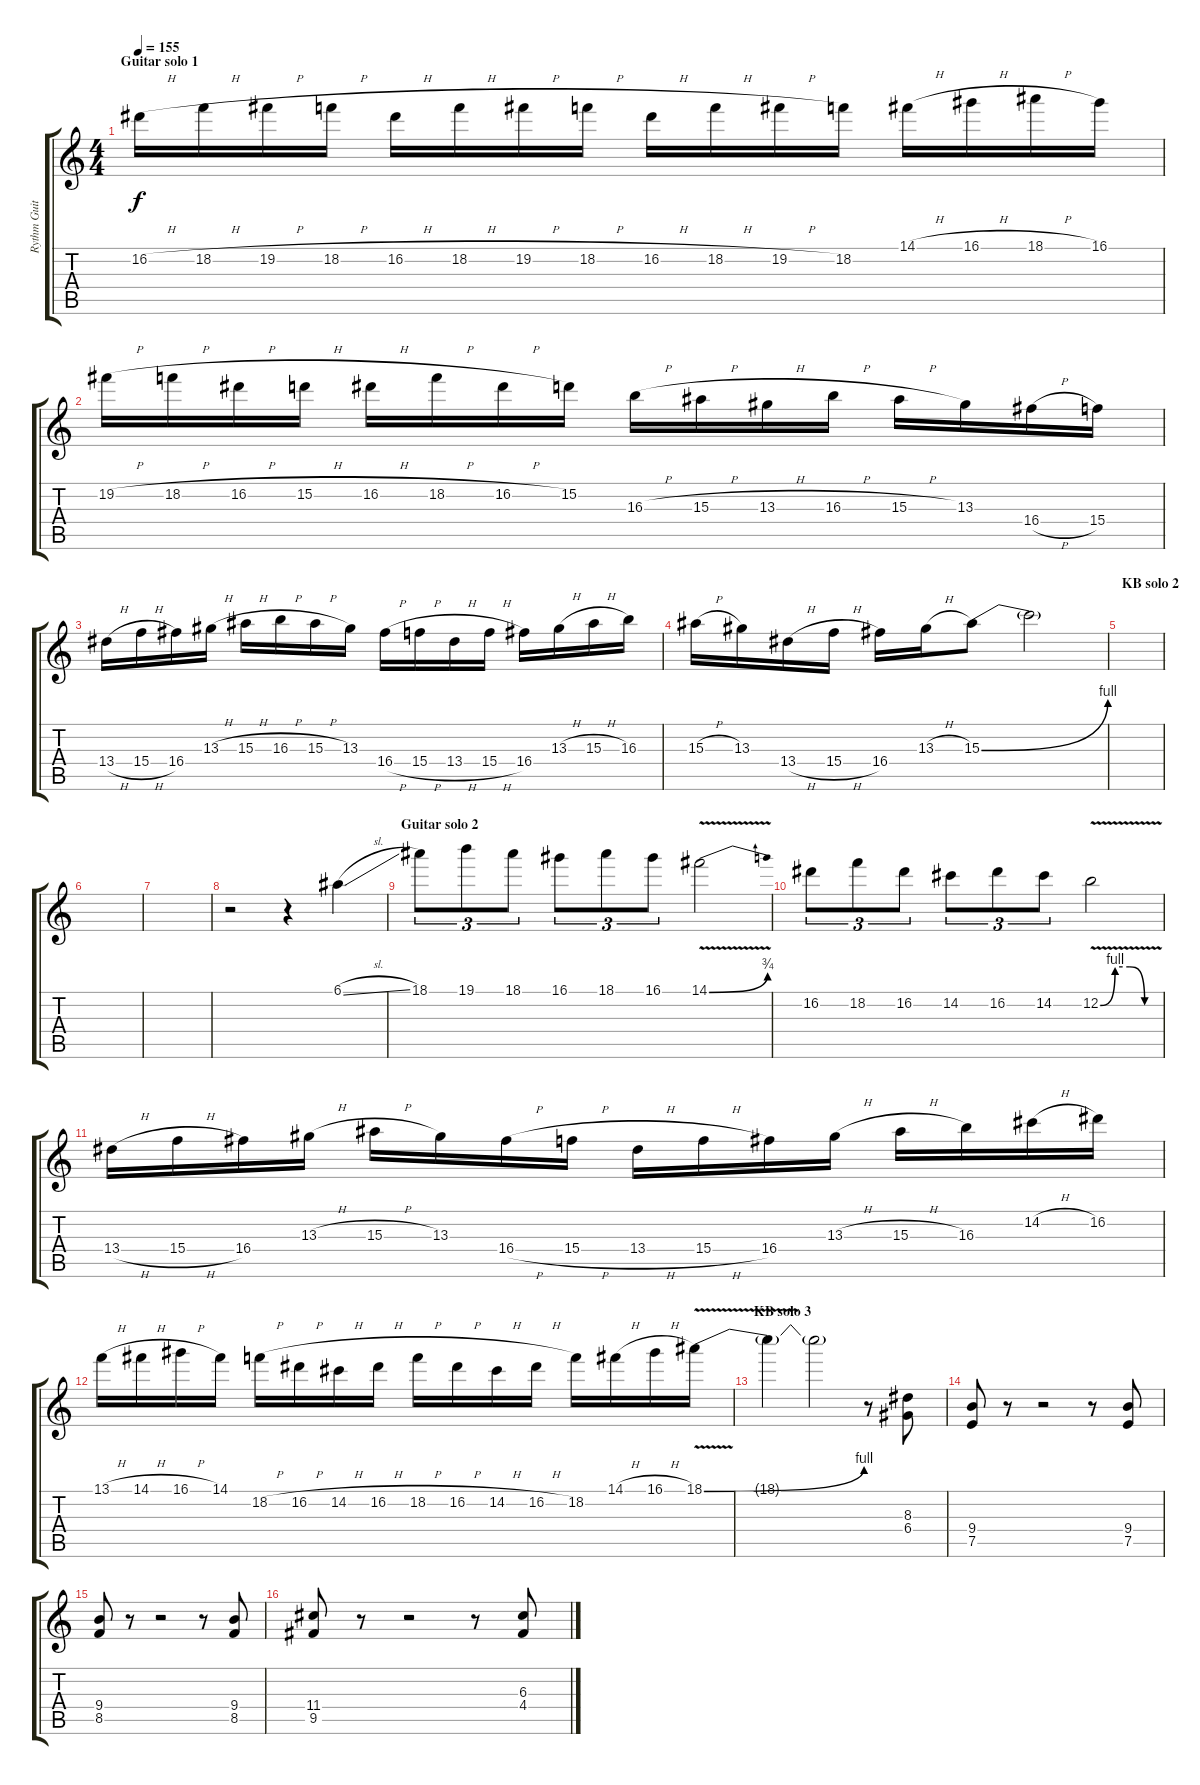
\track ("Rythm Guitar" "Rythm Guit") {instrument distortionguitar}
\staff {score tabs}
\tuning (E4 B3 G3 D3 A2 E2) {hide}
\ts (4 4)
\section ("" "Guitar solo 1")
\tempo 155
\clef g2
\ks c
16.2{h}.16{dy f} 18.2{h}.16 19.2{h}.16 18.2{h}.16 16.2{h}.16 18.2{h}.16 19.2{h}.16 18.2{h}.16 16.2{h}.16 18.2{h}.16 19.2{h}.16 18.2.16 14.1{h}.16 16.1{h}.16 18.1{h}.16 16.1.16 |
19.2{h}.16 18.2{h}.16 16.2{h}.16 15.2{h}.16 16.2{h}.16 18.2{h}.16 16.2{h}.16 15.2.16 16.3{h}.16 15.3{h}.16 13.3{h}.16 16.3{h}.16 15.3{h}.16 13.3.16 16.4{h}.16 15.4.16 |
13.4{h}.16 15.4{h}.16 16.4.16 13.3{h}.16 15.3{h}.16 16.3{h}.16 15.3{h}.16 13.3.16 16.4{h}.16 15.4{h}.16 13.4{h}.16 15.4{h}.16 16.4.16 13.3{h}.16 15.3{h}.16 16.3.16 |
15.3{h}.16 13.3.16 13.4{h}.16 15.4{h}.16 16.4.16 13.3{h}.16 15.3{be (bend 0 0 60 4)}.8 15.3{t}.2 |
\section ("" "KB solo 2")
|
|
|
r.2 r.4 6.1{sl}.4 |
\section ("" "Guitar solo 2")
18.1.8{tu (3 2)} 19.1.8{tu (3 2)} 18.1.8{tu (3 2)} 16.1.8{tu (3 2)} 18.1.8{tu (3 2)} 16.1.8{tu (3 2)} 14.1{be (bend 0 0 60 3) v}.2 |
16.2.8{tu (3 2)} 18.2.8{tu (3 2)} 16.2.8{tu (3 2)} 14.2.8{tu (3 2)} 16.2.8{tu (3 2)} 14.2.8{tu (3 2)} 12.2{be (custom 0 0 15 4 30 4 45 0 60 0) v}.2 |
13.4{h}.16 15.4{h}.16 16.4.16 13.3{h}.16 15.3{h}.16 13.3.16 16.4{h}.16 15.4{h}.16 13.4{h}.16 15.4{h}.16 16.4.16 13.3{h}.16 15.3{h}.16 16.3.16 14.2{h}.16 16.2.16 |
13.1{h}.16 14.1{h}.16 16.1{h}.16 14.1.16 18.2{h}.16 16.2{h}.16 14.2{h}.16 16.2{h}.16 18.2{h}.16 16.2{h}.16 14.2{h}.16 16.2{h}.16 18.2.16 14.1{h}.16 16.1{h}.16 18.1{be (bend 0 0 60 4) v}.16 |
\section ("" "KB solo 3")
18.1{t}.4 18.1{t}.2 r.8 (8.3 6.4).8 |
(9.4 7.5).8 r.8 r.2 r.8 (9.4 7.5).8 |
(9.4 8.5).8 r.8 r.2 r.8 (9.4 8.5).8 |
(11.4 9.5).8 r.8 r.2 r.8 (6.3 4.4).8
